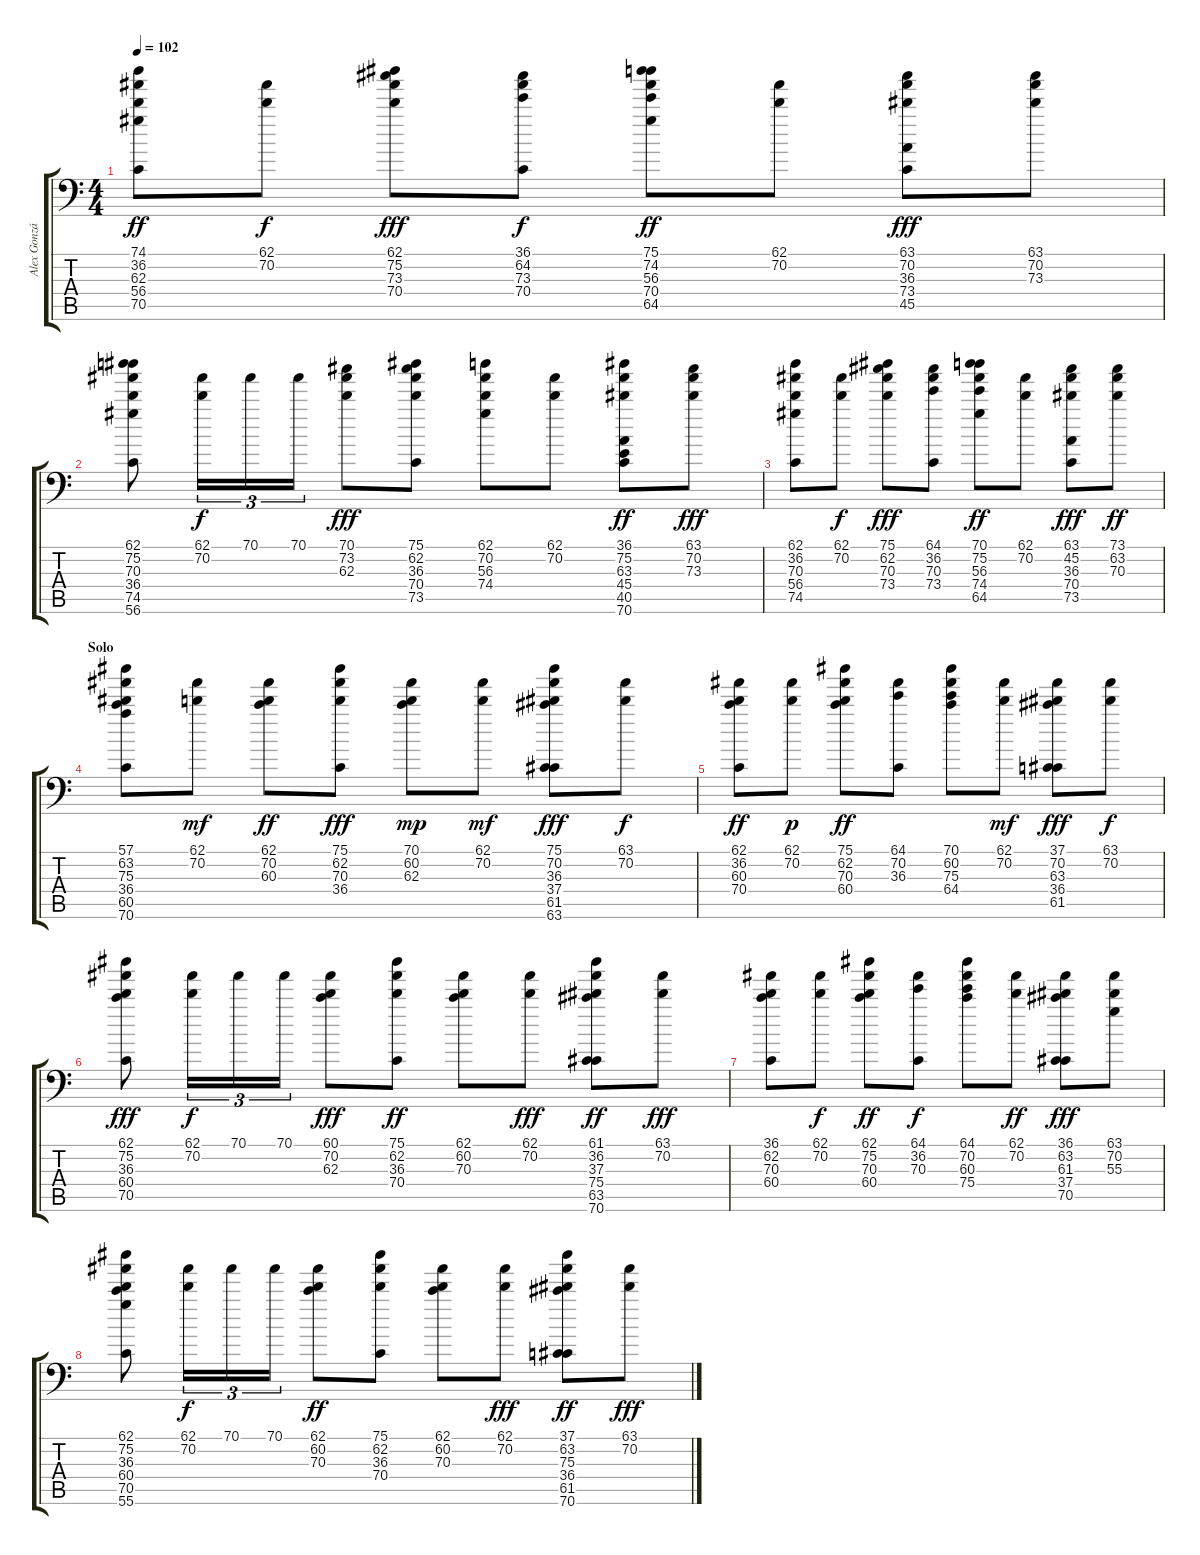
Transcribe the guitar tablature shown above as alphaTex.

\track ("Alex González" "Alex Gonzá") {instrument acousticgrandpiano}
\staff {score tabs}
\tuning (C-1 C-1 C-1 C-1 C-1 C-1) {hide}
\ts (4 4)
\tempo 102
\clef f4
\ks c
(74.1 36.2 62.3 56.4 70.5).8{dy ff} (62.1 70.2).8{dy f} (62.1 75.2 73.3 70.4).8{dy fff} (36.1 64.2 73.3 70.4).8{dy f} (75.1 74.2 56.3 70.4 64.5).8{dy ff} (62.1 70.2).8 (63.1 70.2 36.3 73.4 45.5).8{dy fff} (63.1 70.2 73.3).8 |
(62.1 75.2 70.3 36.4 74.5 56.6).8 (62.1 70.2).16{tu (3 2) dy f} 70.1.16{tu (3 2)} 70.1.16{tu (3 2)} (70.1 73.2 62.3).8{dy fff} (75.1 62.2 36.3 70.4 73.5).8 (62.1 70.2 56.3 74.4).8 (62.1 70.2).8 (36.1 75.2 63.3 45.4 40.5 70.6).8{dy ff} (63.1 70.2 73.3).8{dy fff} |
(62.1 36.2 70.3 56.4 74.5).8 (62.1 70.2).8{dy f} (75.1 62.2 70.3 73.4).8{dy fff} (64.1 36.2 70.3 73.4).8 (70.1 75.2 56.3 74.4 64.5).8{dy ff} (62.1 70.2).8 (63.1 45.2 36.3 70.4 73.5).8{dy fff} (73.1 63.2 70.3).8{dy ff} |
\section ("" "Solo")
(57.1 63.2 75.3 36.4 60.5 70.6).8 (62.1 70.2).8{dy mf} (62.1 70.2 60.3).8{dy ff} (75.1 62.2 70.3 36.4).8{dy fff} (70.1 60.2 62.3).8{dy mp} (62.1 70.2).8{dy mf} (75.1 70.2 36.3 37.4 61.5 63.6).8{dy fff} (63.1 70.2).8{dy f} |
(62.1 36.2 60.3 70.4).8{dy ff} (62.1 70.2).8{dy p} (75.1 62.2 70.3 60.4).8{dy ff} (64.1 70.2 36.3).8 (70.1 60.2 75.3 64.4).8 (62.1 70.2).8{dy mf} (37.1 70.2 63.3 36.4 61.5).8{dy fff} (63.1 70.2).8{dy f} |
(62.1 75.2 36.3 60.4 70.5).8{dy fff} (62.1 70.2).16{tu (3 2) dy f} 70.1.16{tu (3 2)} 70.1.16{tu (3 2)} (60.1 70.2 62.3).8{dy fff} (75.1 62.2 36.3 70.4).8{dy ff} (62.1 60.2 70.3).8 (62.1 70.2).8{dy fff} (61.1 36.2 37.3 75.4 63.5 70.6).8{dy ff} (63.1 70.2).8{dy fff} |
(36.1 62.2 70.3 60.4).8 (62.1 70.2).8{dy f} (62.1 75.2 70.3 60.4).8{dy ff} (64.1 36.2 70.3).8{dy f} (64.1 70.2 60.3 75.4).8 (62.1 70.2).8{dy ff} (36.1 63.2 61.3 37.4 70.5).8{dy fff} (63.1 70.2 55.3).8 |
(62.1 75.2 36.3 60.4 70.5 55.6).8 (62.1 70.2).16{tu (3 2) dy f} 70.1.16{tu (3 2)} 70.1.16{tu (3 2)} (62.1 60.2 70.3).8{dy ff} (75.1 62.2 36.3 70.4).8 (62.1 60.2 70.3).8 (62.1 70.2).8{dy fff} (37.1 63.2 75.3 36.4 61.5 70.6).8{dy ff} (63.1 70.2).8{dy fff}
